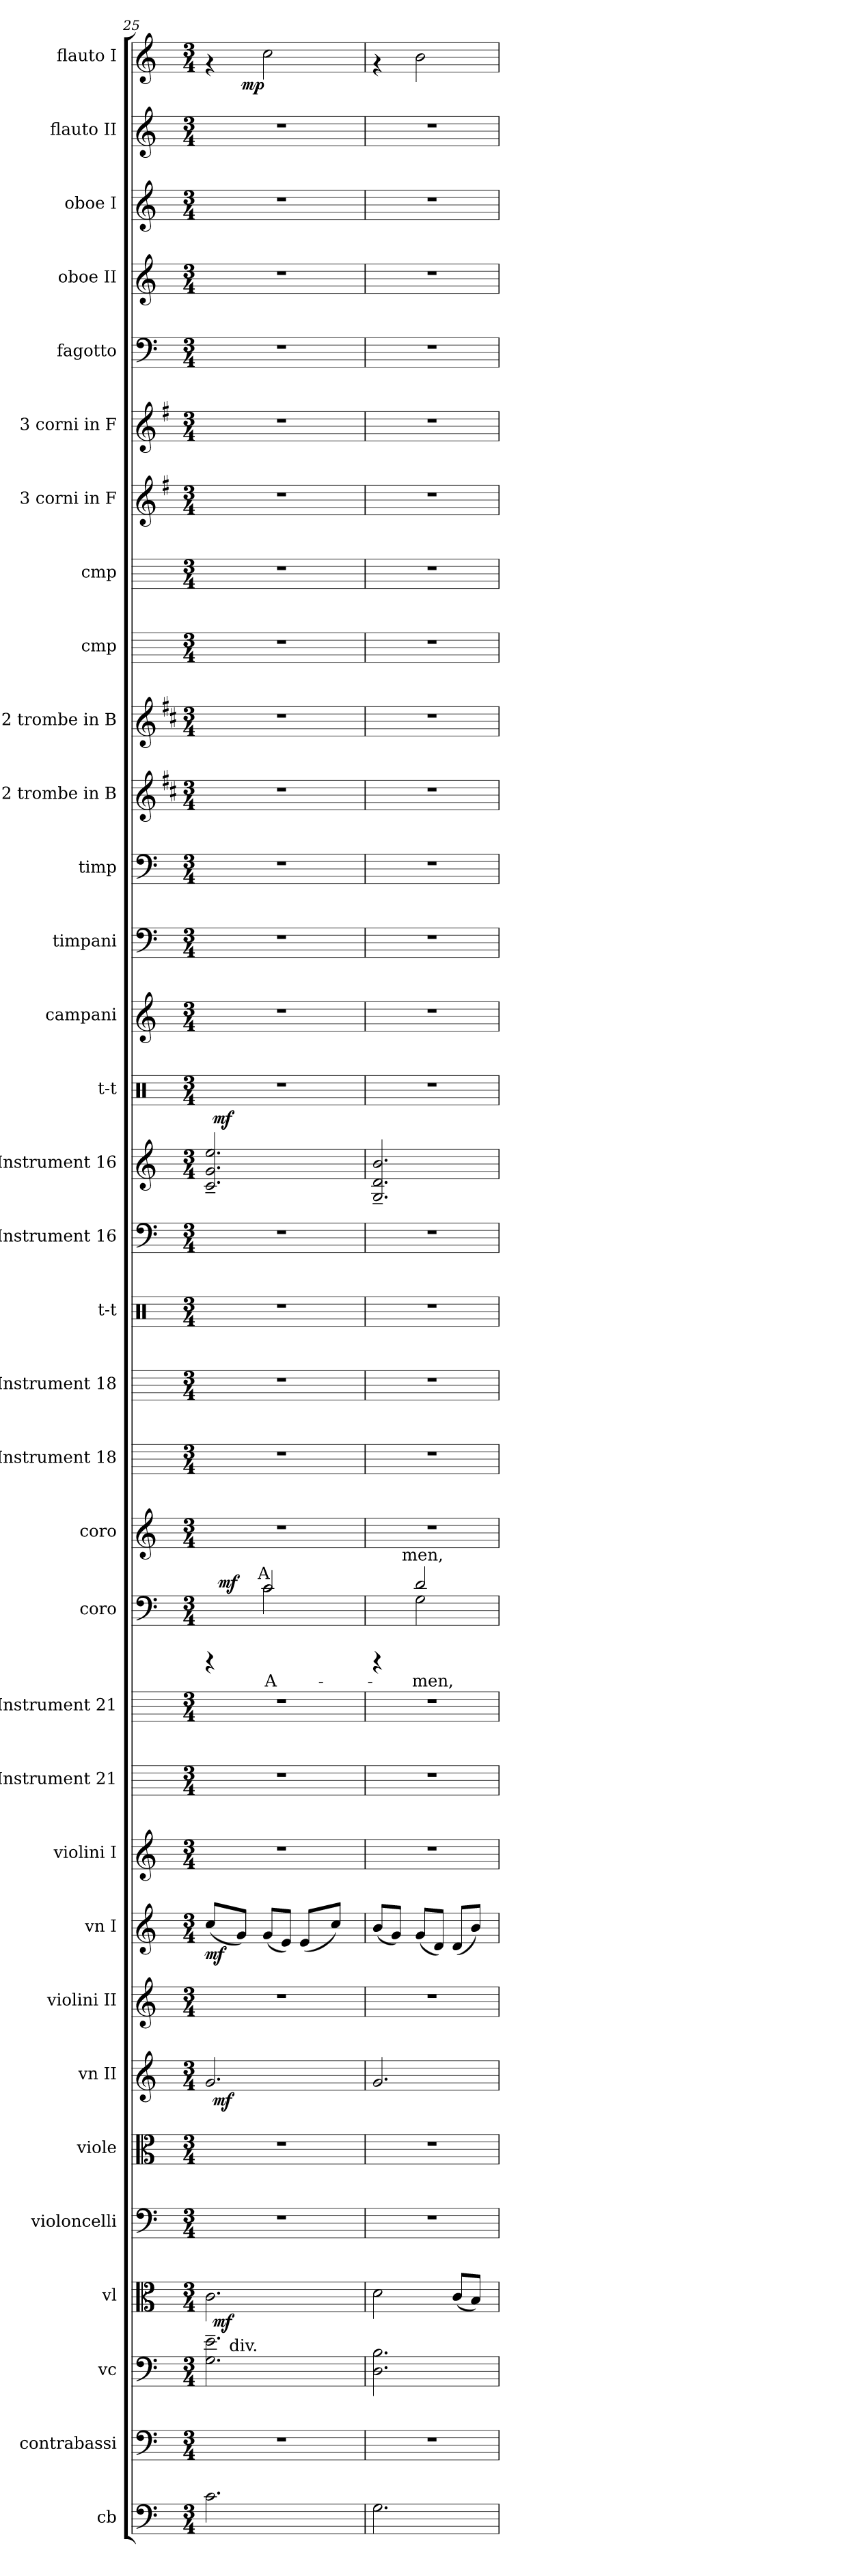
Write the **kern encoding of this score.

**kern	**dynam	**kern	**kern	**dynam	**kern	**kern	**kern	**kern	**dynam	**kern	**kern	**dynam	**kern	**kern	**kern	**kern	**text	**dynam	**kern	**kern	**kern	**kern	**kern	**kern	**text	**dynam	**kern	**kern	**kern	**kern	**kern	**kern	**kern	**kern	**kern	**kern	**kern	**kern	**kern	**kern	**kern	**dynam
*part34	*part34	*part33	*part32	*part32	*part31	*part30	*part29	*part28	*part28	*part27	*part26	*part26	*part25	*part24	*part23	*part22	*part22	*part22	*part21	*part20	*part19	*part18	*part17	*part16	*part16	*part16	*part15	*part14	*part13	*part12	*part11	*part10	*part9	*part8	*part7	*part6	*part5	*part4	*part3	*part2	*part1	*part1
*staff34	*staff34	*staff33	*staff32	*staff32	*staff31	*staff30	*staff29	*staff28	*staff28	*staff27	*staff26	*staff26	*staff25	*staff24	*staff23	*staff22	*staff22	*staff22	*staff21	*staff20	*staff19	*staff18	*staff17	*staff16	*staff16	*staff16	*staff15	*staff14	*staff13	*staff12	*staff11	*staff10	*staff9	*staff8	*staff7	*staff6	*staff5	*staff4	*staff3	*staff2	*staff1	*staff1
*I"cb	*	*I"contrabassi	*I"vc	*	*I"vl	*I"violoncelli	*I"viole	*I"vn II	*	*I"violini II	*I"vn I	*	*I"violini I	*I"Instrument 21	*I"Instrument 21	*I"coro	*	*	*I"coro	*I"Instrument 18	*I"Instrument 18	*I"t-t	*I"Instrument 16	*I"Instrument 16	*	*	*I"t-t	*I"campani	*I"timpani	*I"timp	*I"2 trombe  in B	*I"2 trombe  in B	*I"cmp	*I"cmp	*I"3 corni  in F	*I"3 corni  in F	*I"fagotto	*I"oboe II	*I"oboe I	*I"flauto II	*I"flauto I	*
*I'cb	*	*I'cb	*I'vc	*	*I'vl	*I'vc	*I'vl	*I'vn II	*	*I'vn II	*I'vn I	*	*I'vn I	*	*	*	*	*	*	*	*	*	*	*	*	*	*I't-t	*I'cmp	*I'timp	*I'timp	*	*	*	*	*	*	*I'fag	*I'ob II	*I'ob I	*I'fl II	*I'fl I	*
*clefF4	*	*clefF4	*clefF4	*	*clefC3	*clefF4	*clefC3	*clefG2	*	*clefG2	*clefG2	*	*clefG2	*	*	*clefF4	*	*	*clefG2	*	*	*clefX	*clefF4	*clefG2	*	*	*clefX	*clefG2	*clefF4	*clefF4	*clefG2	*clefG2	*	*	*clefG2	*clefG2	*clefF4	*clefG2	*clefG2	*clefG2	*clefG2	*
*	*	*ITrd7c12	*	*	*	*	*	*	*	*	*	*	*	*	*	*	*	*	*	*	*	*	*	*	*	*	*	*	*	*	*ITrd1c2	*ITrd1c2	*ITrd-3c-5	*ITrd1c2	*ITrd-3c-5	*ITrd-3c-5	*	*	*	*	*	*
*k[]	*	*k[]	*k[]	*	*k[]	*k[]	*k[]	*k[]	*	*k[]	*k[]	*	*k[]	*k[]	*k[]	*k[]	*	*	*k[]	*k[]	*k[]	*	*k[]	*k[]	*	*	*	*k[]	*k[]	*k[]	*k[]	*k[]	*k[b-]	*k[b-e-]	*k[]	*k[]	*k[]	*k[]	*k[]	*k[]	*k[]	*
*C:	*	*C:	*C:	*	*C:	*C:	*C:	*C:	*	*C:	*C:	*	*C:	*C:	*C:	*C:	*	*	*C:	*C:	*C:	*	*C:	*C:	*	*	*	*C:	*C:	*C:	*C:	*C:	*F:	*B-:	*C:	*C:	*C:	*C:	*C:	*C:	*C:	*
*M3/4	*	*M3/4	*M3/4	*	*M3/4	*M3/4	*M3/4	*M3/4	*	*M3/4	*M3/4	*	*M3/4	*M3/4	*M3/4	*M3/4	*	*	*M3/4	*M3/4	*M3/4	*M3/4	*M3/4	*M3/4	*	*	*M3/4	*M3/4	*M3/4	*M3/4	*M3/4	*M3/4	*M3/4	*M3/4	*M3/4	*M3/4	*M3/4	*M3/4	*M3/4	*M3/4	*M3/4	*
=25	=25	=25	=25	=25	=25	=25	=25	=25	=25	=25	=25	=25	=25	=25	=25	=25	=25	=25	=25	=25	=25	=25	=25	=25	=25	=25	=25	=25	=25	=25	=25	=25	=25	=25	=25	=25	=25	=25	=25	=25	=25	=25
*	*	*	*	*	*	*	*	*	*	*	*	*	*	*	*	*^	*	*	*	*	*	*	*	*	*	*	*	*	*	*	*	*	*	*	*	*	*	*	*	*	*	*
!	!	!	!	!	!	!	!	!	!	!	!	!LO:DY:b	!	!	!	!	!	!	!	!	!	!	!	!	!	!LO:LY:b:rj	!	!	!	!	!	!	!	!	!	!	!	!	!	!	!	!	!
*^	*	*	*^	*	*	*	*	*^	*	*	*	*	*	*	*	*^	*	*	*	*	*	*	*	*	*^	*	*	*	*	*	*	*	*	*	*	*	*	*	*	*	*	*^	*
*	*	*	*	*	*^	*	*	*	*	*	*	*	*	*	*	*	*	*	*	*	*^	*	*	*	*	*	*	*	*	*	*	*	*	*	*	*	*	*	*	*	*	*	*	*	*	*	*	*	*
2.c\	32ryy	.	2.r	2.e\~> 2.G\~>	32ryy	16.ryy	.	2.c\	2.r	2.r	2.g/	32ryy	.	2.r	(<8cc/L	mf	2.r	2.r	2.r	4rCCC	4ryy	32.ryy	8...ryy	.	.	2.r	2.r	2.r	2.r	2.r	2.g/~> 2.c/~> 2.ee/~>	32ryy	--	.	2.r	2.r	2.r	2.r	2.r	2.r	2.r	2.r	2.r	2.r	2.r	2.r	2.r	2.r	4rf	8ryy	.
!	!	!LO:DY:a	!	!	!	!	!	!	!	!	!	!	!	!	!	!	!	!	!	!	!	!	!	!	!	!	!	!	!	!	!	!	!	!	!	!	!	!	!	!	!	!	!	!	!	!	!	!	!	!	!
!	!	!LO:DY:n=1:b	!	!	!	!	!LO:DY:a	!	!	!	!	!	!LO:DY:b	!	!	!	!	!	!	!	!	!	!	!	!	!	!	!	!	!	!	!	!	!LO:DY:b	!	!	!	!	!	!	!	!	!	!	!	!	!	!	!	!	!
.	2ryy	mf mf	.	.	2ryy	.	mf	.	.	.	.	2ryy	mf	.	.	.	.	.	.	.	.	.	.	.	.	.	.	.	.	.	.	2ryy	.	mf	.	.	.	.	.	.	.	.	.	.	.	.	.	.	.	.	.
!	!	!	!	!	!	!	!	!	!	!	!	!	!	!	!	!	!	!	!	!	!	!	!	!	!LO:DY:a	!	!	!	!	!	!	!	!	!	!	!	!	!	!	!	!	!	!	!	!	!	!	!	!	!	!
.	.	.	.	.	.	.	.	.	.	.	.	.	.	.	.	.	.	.	.	.	.	2ryy	.	.	mf	.	.	.	.	.	.	.	.	.	.	.	.	.	.	.	.	.	.	.	.	.	.	.	.	.	.
!	!	!	!	!	!	!LO:TX:a:t=div.	!	!	!	!	!	!	!	!	!	!	!	!	!	!	!	!	!	!	!	!	!	!	!	!	!	!	!	!	!	!	!	!	!	!	!	!	!	!	!	!	!	!	!	!	!
.	.	.	.	.	.	2ryy	.	.	.	.	.	.	.	.	.	.	.	.	.	.	.	.	.	.	.	.	.	.	.	.	.	.	.	.	.	.	.	.	.	.	.	.	.	.	.	.	.	.	.	.	.
.	.	.	.	.	.	.	.	.	.	.	.	.	.	.	8g/J)	.	.	.	.	.	.	.	.	.	.	.	.	.	.	.	.	.	.	.	.	.	.	.	.	.	.	.	.	.	.	.	.	.	.	64ryy	.
!	!	!	!	!	!	!	!	!	!	!	!	!	!	!	!	!	!	!	!	!	!	!	!	!	!	!	!	!	!	!	!	!	!	!	!	!	!	!	!	!	!	!	!	!	!	!	!	!	!	!	!LO:DY:b
.	.	.	.	.	.	.	.	.	.	.	.	.	.	.	.	.	.	.	.	.	.	.	.	.	.	.	.	.	.	.	.	.	.	.	.	.	.	.	.	.	.	.	.	.	.	.	.	.	.	2ryy	mp
!	!	!	!	!	!	!	!	!	!	!	!	!	!	!	!	!	!	!	!	!	!	!	!LO:TX:a:t=A	!	!	!	!	!	!	!	!	!	!	!	!	!	!	!	!	!	!	!	!	!	!	!	!	!	!	!	!
.	.	.	.	.	.	.	.	.	.	.	.	.	.	.	.	.	.	.	.	.	.	.	2ryy	.	.	.	.	.	.	.	.	.	.	.	.	.	.	.	.	.	.	.	.	.	.	.	.	.	.	.	.
!	!	!	!	!	!	!	!	!	!	!	!	!	!	!	!	!	!	!	!	!	!	!	!	!LO:LY:b:cj	!	!	!	!	!	!	!	!	!	!	!	!	!	!	!	!	!	!	!	!	!	!	!	!	!	!	!
.	.	.	.	.	.	.	.	.	.	.	.	.	.	.	(<8g/L	.	.	.	.	2c/	2c\	.	.	A-	.	.	.	.	.	.	.	.	.	.	.	.	.	.	.	.	.	.	.	.	.	.	.	.	2cc\	.	.
.	.	.	.	.	.	.	.	.	.	.	.	.	.	.	8e/J)	.	.	.	.	.	.	.	.	.	.	.	.	.	.	.	.	.	.	.	.	.	.	.	.	.	.	.	.	.	.	.	.	.	.	.	.
.	.	.	.	.	.	.	.	.	.	.	.	.	.	.	(<8e/L	.	.	.	.	.	.	.	.	.	.	.	.	.	.	.	.	.	.	.	.	.	.	.	.	.	.	.	.	.	.	.	.	.	.	.	.
.	8..ryy	.	.	.	8..ryy	.	.	.	.	.	.	8..ryy	.	.	.	.	.	.	.	.	.	.	.	.	.	.	.	.	.	.	.	8..ryy	.	.	.	.	.	.	.	.	.	.	.	.	.	.	.	.	.	.	.
.	.	.	.	.	.	.	.	.	.	.	.	.	.	.	.	.	.	.	.	.	.	8ryy	.	.	.	.	.	.	.	.	.	.	.	.	.	.	.	.	.	.	.	.	.	.	.	.	.	.	.	.	.
.	.	.	.	.	.	8ryy	.	.	.	.	.	.	.	.	.	.	.	.	.	.	.	.	.	.	.	.	.	.	.	.	.	.	.	.	.	.	.	.	.	.	.	.	.	.	.	.	.	.	.	.	.
.	.	.	.	.	.	.	.	.	.	.	.	.	.	.	8cc/J)	.	.	.	.	.	.	.	.	.	.	.	.	.	.	.	.	.	.	.	.	.	.	.	.	.	.	.	.	.	.	.	.	.	.	.	.
.	.	.	.	.	.	.	.	.	.	.	.	.	.	.	.	.	.	.	.	.	.	.	.	.	.	.	.	.	.	.	.	.	.	.	.	.	.	.	.	.	.	.	.	.	.	.	.	.	.	16..ryy	.
.	.	.	.	.	.	.	.	.	.	.	.	.	.	.	.	.	.	.	.	.	.	16ryy	.	.	.	.	.	.	.	.	.	.	.	.	.	.	.	.	.	.	.	.	.	.	.	.	.	.	.	.	.
.	.	.	.	.	.	32ryy	.	.	.	.	.	.	.	.	.	.	.	.	.	.	.	.	.	.	.	.	.	.	.	.	.	.	.	.	.	.	.	.	.	.	.	.	.	.	.	.	.	.	.	.	.
.	.	.	.	.	.	.	.	.	.	.	.	.	.	.	.	.	.	.	.	.	.	64ryy	64ryy	.	.	.	.	.	.	.	.	.	.	.	.	.	.	.	.	.	.	.	.	.	.	.	.	.	.	.	.
=26	=26	=26	=26	=26	=26	=26	=26	=26	=26	=26	=26	=26	=26	=26	=26	=26	=26	=26	=26	=26	=26	=26	=26	=26	=26	=26	=26	=26	=26	=26	=26	=26	=26	=26	=26	=26	=26	=26	=26	=26	=26	=26	=26	=26	=26	=26	=26	=26	=26	=26	=26
!	!	!	!	!	!	!	!	!	!	!	!	!	!	!	!	!	!	!	!	!	!	!	!	!	!	!	!	!	!	!	!	!	!LO:LY:b:rj	!	!	!	!	!	!	!	!	!	!	!	!	!	!	!	!	!	!
*v	*v	*	*	*v	*v	*v	*	*	*	*	*v	*v	*	*	*	*	*	*	*	*	*	*v	*v	*	*	*	*	*	*	*	*v	*v	*	*	*	*	*	*	*	*	*	*	*	*	*	*	*	*	*v	*v	*
2.G\	.	2.r	2.B\ 2.D\	.	2d\	2.r	2.r	2.g/	.	2.r	(<8b/L	.	2.r	2.r	2.r	4rCCC	4ryy	8ryy	.	.	2.r	2.r	2.r	2.r	2.r	2.d/~> 2.G/~> 2.b/~>	--	.	2.r	2.r	2.r	2.r	2.r	2.r	2.r	2.r	2.r	2.r	2.r	2.r	2.r	2.r	4rf	.
.	.	.	.	.	.	.	.	.	.	.	8g/J)	.	.	.	.	.	.	32.ryy	.	.	.	.	.	.	.	.	.	.	.	.	.	.	.	.	.	.	.	.	.	.	.	.	.	.
!	!	!	!	!	!	!	!	!	!	!	!	!	!	!	!	!	!	!LO:TX:a:t=men,	!	!	!	!	!	!	!	!	!	!	!	!	!	!	!	!	!	!	!	!	!	!	!	!	!	!
.	.	.	.	.	.	.	.	.	.	.	.	.	.	.	.	.	.	2ryy	.	.	.	.	.	.	.	.	.	.	.	.	.	.	.	.	.	.	.	.	.	.	.	.	.	.
!	!	!	!	!	!	!	!	!	!	!	!	!	!	!	!	!	!	!	!LO:LY:b:cj	!	!	!	!	!	!	!	!	!	!	!	!	!	!	!	!	!	!	!	!	!	!	!	!	!
.	.	.	.	.	.	.	.	.	.	.	(<8g/L	.	.	.	.	2d/	2G\	.	-men,	.	.	.	.	.	.	.	.	.	.	.	.	.	.	.	.	.	.	.	.	.	.	.	2b\	.
.	.	.	.	.	.	.	.	.	.	.	8d/J)	.	.	.	.	.	.	.	.	.	.	.	.	.	.	.	.	.	.	.	.	.	.	.	.	.	.	.	.	.	.	.	.	.
.	.	.	.	.	(<8c/L	.	.	.	.	.	(<8d/L	.	.	.	.	.	.	.	.	.	.	.	.	.	.	.	.	.	.	.	.	.	.	.	.	.	.	.	.	.	.	.	.	.
.	.	.	.	.	8B/J)	.	.	.	.	.	8b/J)	.	.	.	.	.	.	.	.	.	.	.	.	.	.	.	.	.	.	.	.	.	.	.	.	.	.	.	.	.	.	.	.	.
.	.	.	.	.	.	.	.	.	.	.	.	.	.	.	.	.	.	16ryy	.	.	.	.	.	.	.	.	.	.	.	.	.	.	.	.	.	.	.	.	.	.	.	.	.	.
.	.	.	.	.	.	.	.	.	.	.	.	.	.	.	.	.	.	64ryy	.	.	.	.	.	.	.	.	.	.	.	.	.	.	.	.	.	.	.	.	.	.	.	.	.	.
*	*	*	*	*	*	*	*	*	*	*	*	*	*	*	*	*v	*v	*v	*	*	*	*	*	*	*	*	*	*	*	*	*	*	*	*	*	*	*	*	*	*	*	*	*	*
=	=	=	=	=	=	=	=	=	=	=	=	=	=	=	=	=	=	=	=	=	=	=	=	=	=	=	=	=	=	=	=	=	=	=	=	=	=	=	=	=	=	=
*-	*-	*-	*-	*-	*-	*-	*-	*-	*-	*-	*-	*-	*-	*-	*-	*-	*-	*-	*-	*-	*-	*-	*-	*-	*-	*-	*-	*-	*-	*-	*-	*-	*-	*-	*-	*-	*-	*-	*-	*-	*-	*-
